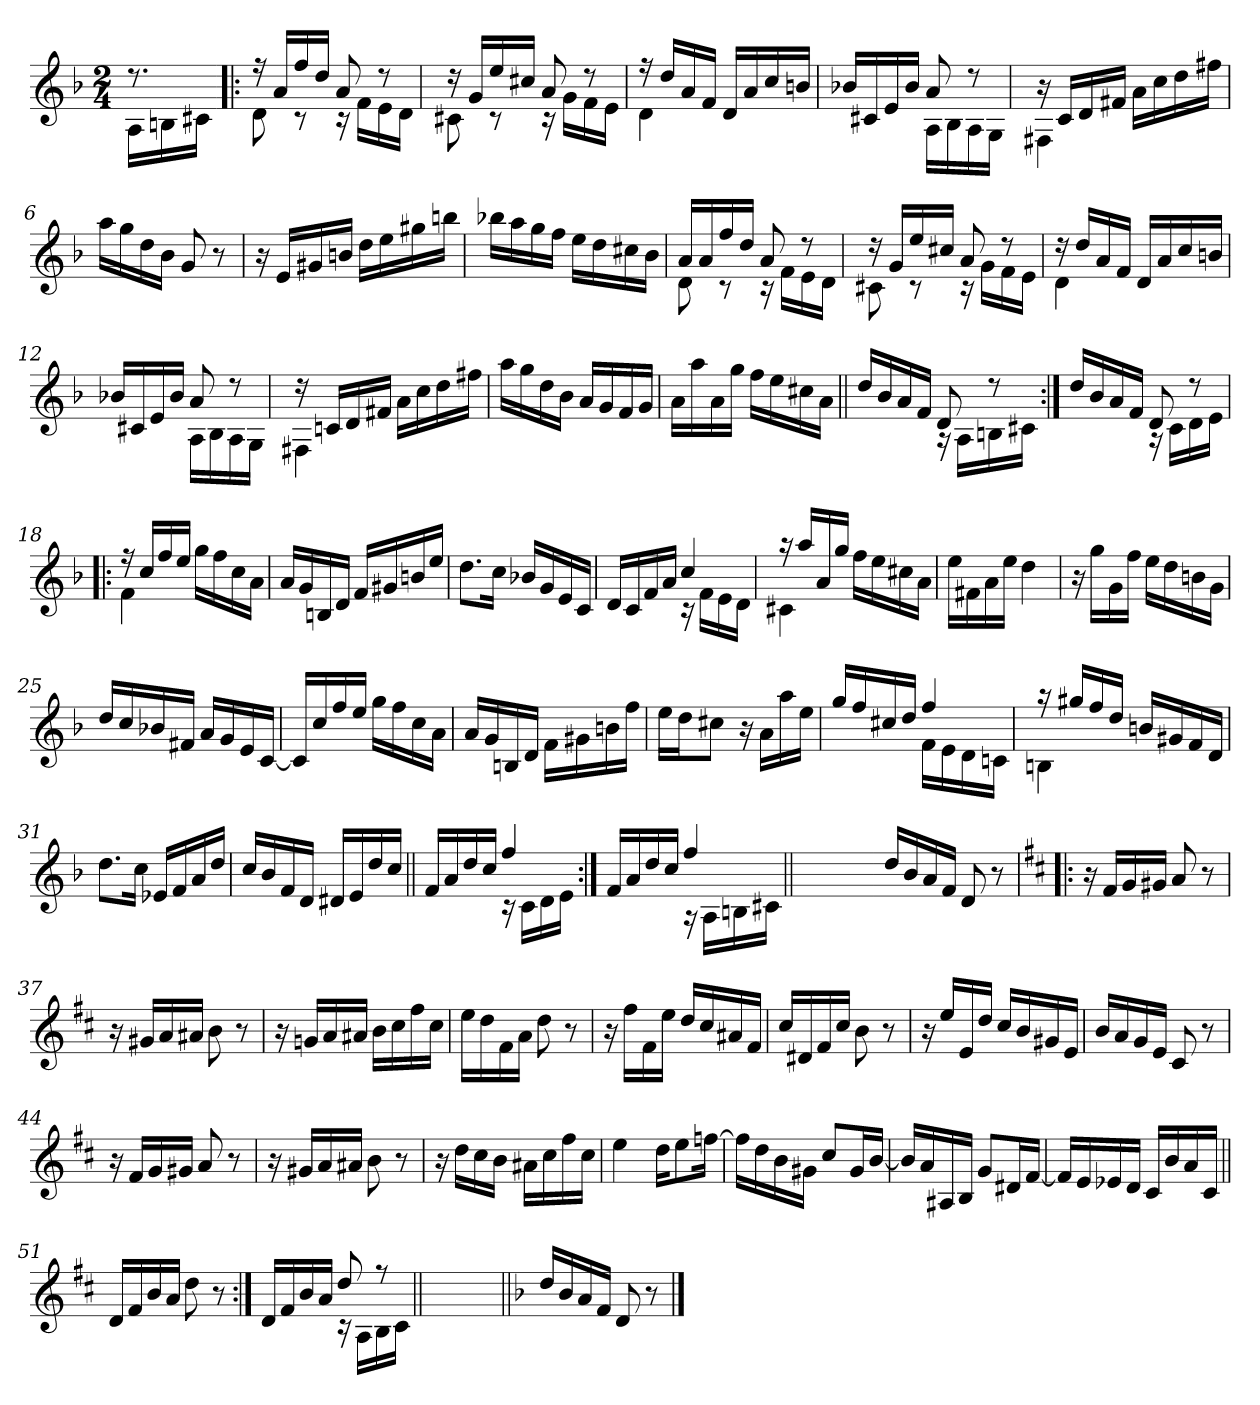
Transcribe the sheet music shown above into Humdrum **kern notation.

**kern
*part1
*staff1
*clefG2
*k[b-]
*F:
*M2/4
=
*^
8.r	16A\LL
.	16Bn\
.	16c#X\JJ
=1!|:	=1!|:
16ree	8d\
16a/LL	.
16ff/	8rc
16dd/JJ	.
8a/	16rc
.	16f\LL
8rcc	16e\
.	16d\JJ
=2	=2
16rdd	8c#X\
16g/LL	.
16ee/	8rc
16cc#X/JJ	.
8a/	16rc
.	16g\LL
8rdd	16f\
.	16e\JJ
=3	=3
16ree	4d\
16dd/LL	.
16a/	.
16f/JJ	.
16d/LL	4ryy
16a/	.
16cc/	.
16bn/JJ	.
!!LO:LB:g=z	!!
=4	=4
16b-X/LL	4ryy
16c#X/	.
16e/	.
16b-/JJ	.
8a/	16A\LL
.	16B-\
8r	16A\
.	16G\JJ
=5	=5
16ra	4F#X\
16c/LL	.
16d/	.
16f#X/JJ	.
16a\LL	4ryy
16cc\	.
16dd\	.
16ff#X\JJ	.
*v	*v
=6
16aa\LL
16gg\
16dd\
16b-\JJ
8g/
8r
=7
16r
16e/LL
16g#X/
16bn/JJ
16dd\LL
16ee\
16gg#X\
16bbn\JJ
!!LO:LB:g=z
=8
16bb-X\LL
16aa\
16gg\
16ff\JJ
16ee\LL
16dd\
16cc#X\
16b-\JJ
=9
*^
16a/LL	8d\
16a/	.
16ff/	8rc
16dd/JJ	.
8a/	16rc
.	16f\LL
8rdd	16e\
.	16d\JJ
=10	=10
16rdd	8c#X\
16g/LL	.
16ee/	8rc
16cc#X/JJ	.
8a/	16rc
.	16g\LL
8rdd	16f\
.	16e\JJ
=11	=11
16rdd	4d\
16dd/LL	.
16a/	.
16f/JJ	.
16d/LL	4ryy
16a/	.
16cc/	.
16bn/JJ	.
!!LO:LB:g=z	!!
=12	=12
16b-X/LL	4ryy
16c#X/	.
16e/	.
16b-/JJ	.
8a/	16A\LL
.	16B-\
8rdd	16A\
.	16G\JJ
=13	=13
16rdd	4F#X\
16cn/LL	.
16d/	.
16f#X/JJ	.
16a\LL	4ryy
16cc\	.
16dd\	.
16ff#X\JJ	.
*v	*v
=14
16aa\LL
16gg\
16dd\
16b-\JJ
16a/LL
16g/
16f/
16g/JJ
=15
16a\LL
16aa\
16a\
16gg\JJ
16ff\LL
16ee\
16cc#X\
16a\JJ
!!LO:LB:g=z
=16||
*^
16dd/LL	4ryy
16b-/	.
16a/	.
16f/JJ	.
8d/	16rG
.	16A\LL
8r	16Bn\
.	16c#X\JJ
=17:|!	=17:|!
16dd/LL	4ryy
16b-/	.
16a/	.
16f/JJ	.
8d/	16rG
.	16c\LL
8rdd	16d\
.	16e\JJ
=18!|:	=18!|:
16ree	4f\
16cc/LL	.
16ff/	.
16ee/JJ	.
16gg\LL	4ryy
16ff\	.
16cc\	.
16a\JJ	.
*v	*v
=19
16a/LL
16g/
16Bn/
16d/JJ
16f/LL
16g#X/
16bn/
16ee/JJ
!!LO:LB:g=z
=20
8.dd\L
16cc\Jk
16b-X/LL
16g/
16e/
16c/JJ
=21
*^
16d/LL	4ryy
16c/	.
16f/	.
16a/JJ	.
4cc/	16rc
.	16f\LL
.	16e\
.	16d\JJ
=22	=22
16raa	4c#X\
16aa/LL	.
16a/	.
16gg/JJ	.
16ff\LL	4ryy
16ee\	.
16cc#X\	.
16a\JJ	.
*v	*v
=23
16ee\LL
16f#X\
16a\
16ee\JJ
4dd\
!!LO:LB:g=z
=24
16r
16gg\LL
16g\
16ff\JJ
16ee\LL
16dd\
16bn\
16g\JJ
=25
16dd/LL
16cc/
16b-X/
16f#X/JJ
16a/LL
16g/
16e/
[16c/JJ
=26
16c/LL]
16cc/
16ff/
16ee/JJ
16gg\LL
16ff\
16cc\
16a\JJ
=27
16a/LL
16g/
16Bn/
16d/JJ
16f\LL
16g#X\
16bn\
16ff\JJ
!!LO:LB:g=z
=28
16ee\LL
16dd\J
8cc#X\J
16r
16a\LL
16aa\
16ee\JJ
=29
*^
16gg/LL	4ryy
16ff/	.
16cc#X/	.
16dd/JJ	.
4ff/	16f\LL
.	16e\
.	16d\
.	16cn\JJ
=30	=30
16raa	4Bn\
16gg#X/LL	.
16ff/	.
16dd/JJ	.
16bn/LL	4ryy
16g#X/	.
16f/	.
16d/JJ	.
*v	*v
=31
8.dd\L
16cc\Jk
16e-X/LL
16f/
16a/
16dd/JJ
!!LO:PB:g=z
=32
16cc/LL
16b-/
16f/
16d/JJ
16d#X/LL
16e/
16dd/
16cc/JJ
=33||
*^
16f/LL	4ryy
16a/	.
16dd/	.
16cc/JJ	.
4ff/	16rc
.	16c\LL
.	16d\
.	16e\JJ
=34:|!	=34:|!
16f/LL	4ryy
16a/	.
16dd/	.
16cc/JJ	.
4ff/	16rG
.	16A\LL
.	16Bn\
.	16c#X\JJ
*v	*v
=34X1||
*stria0
2ryy
!!LO:LB:g=z
=35-
*stria5
16dd/LL
16b-/
16a/
16f/JJ
8d/
8r
=36!|:
*k[f#c#]
*D:
16r
16f#/LL
16g/
16g#X/JJ
8a/
8r
=37
16r
16g#X/LL
16a/
16a#X/JJ
8b\
8r
=38
16r
16gn/LL
16a/
16a#X/JJ
16b\LL
16cc#\
16ff#\
16cc#\JJ
!!LO:LB:g=z
=39
16ee\LL
16dd\
16f#\
16a\JJ
8dd\
8r
=40
16r
16ff#\LL
16f#\
16ee\JJ
16dd/LL
16cc#/
16a#X/
16f#/JJ
=41
16cc#/LL
16d#X/
16f#/
16cc#/JJ
8b\
8r
=42
16r
16ee/LL
16e/
16dd/JJ
16cc#/LL
16b/
16g#X/
16e/JJ
!!LO:LB:g=z
=43
16b/LL
16a/
16g/
16e/JJ
8c#/
8r
=44
16r
16f#/LL
16g/
16g#X/JJ
8a/
8r
=45
16r
16g#X/LL
16a/
16a#X/JJ
8b\
8r
=46
16r
16dd\LL
16cc#\
16b\JJ
16a#X\LL
16cc#\
16ff#\
16cc#\JJ
!!LO:LB:g=z
=47
4ee\
16dd\KL
8ee\
[16ffn\Jk
=48
16ff\LL]
16dd\
16b\
16g#X\JJ
8cc#/L
16g#/L
[16b/JJ
=49
16b/LL]
16a/
16A#X/
16B/JJ
8g/L
16d#X/L
[16f#/JJ
=50
16f#/LL]
16e/
16e-X/
16d/JJ
16c#/LL
16b/
16a/
16c#/JJ
!!LO:LB:g=z
=51||
16d/LL
16f#/
16b/
16a/JJ
8dd\
8r
=52:|!
*^
16d/LL	4ryy
16f#/	.
16b/	.
16a/JJ	.
8dd/	16rc
.	16A\LL
8r	16B\
.	16c#\JJ
*v	*v
=53||
*stria0
2ryy
=54||
*stria5
*k[b-]
*F:
16dd/LL
16b-/
16a/
16f/JJ
8d/
8r
==
*-
